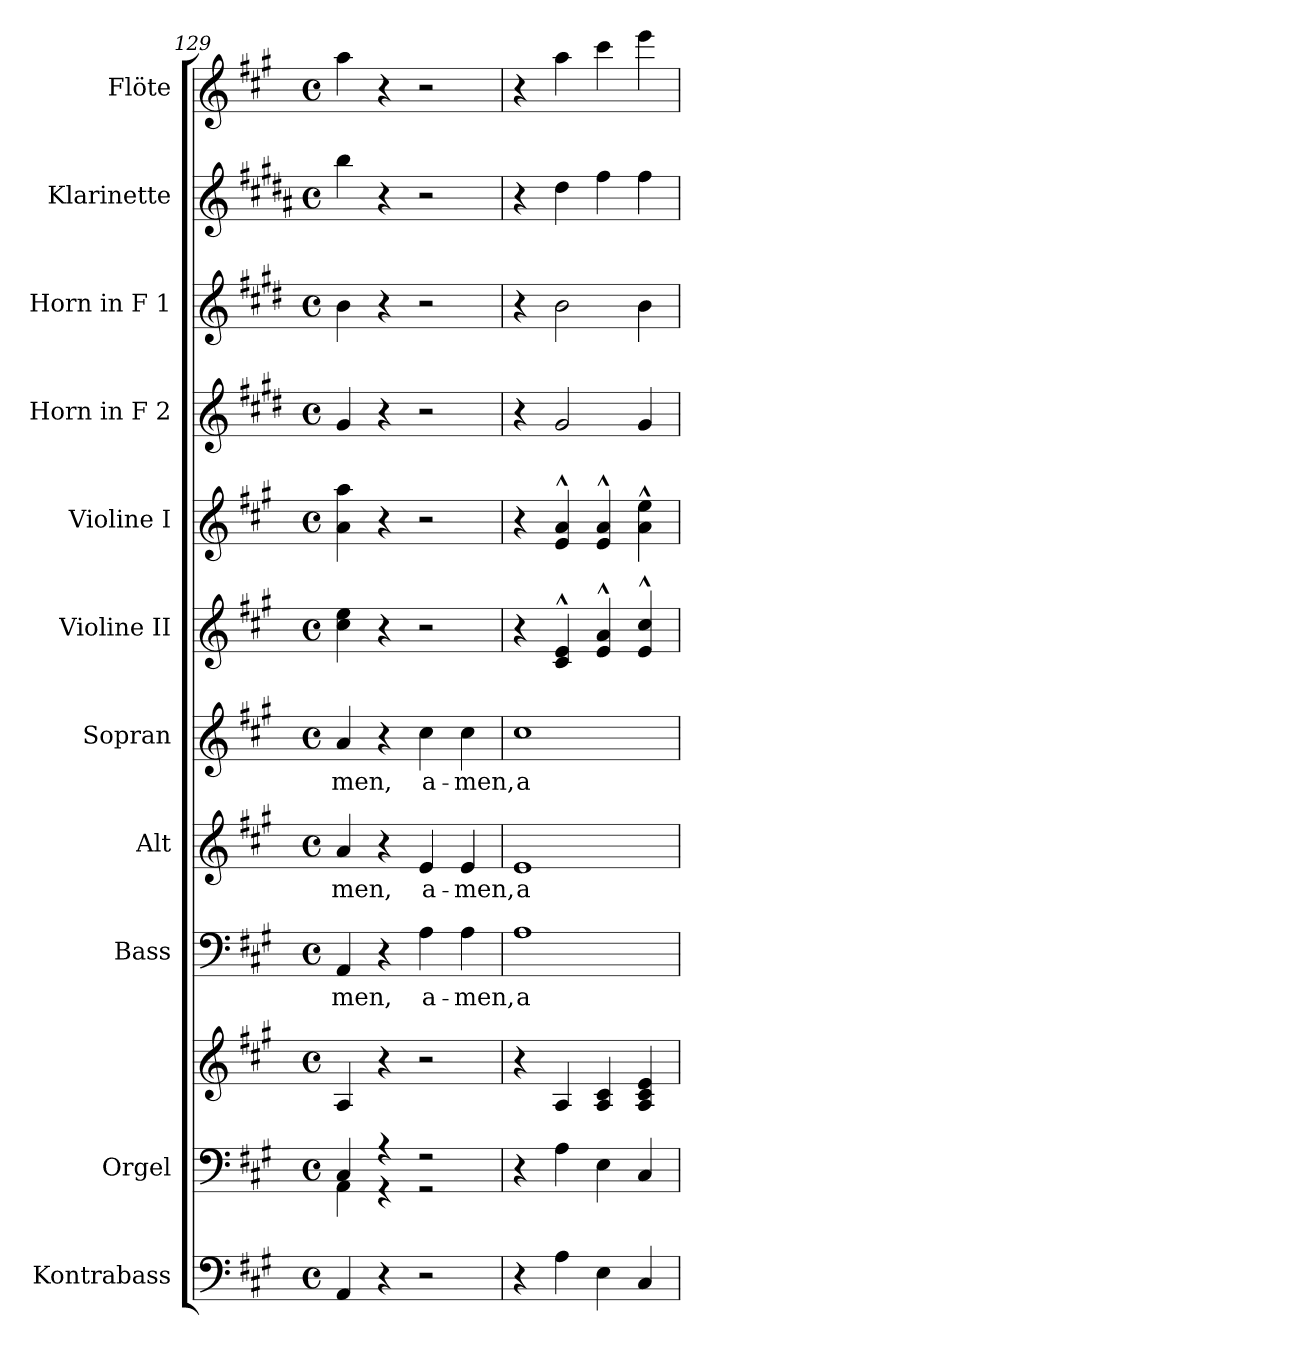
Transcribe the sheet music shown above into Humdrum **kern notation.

**kern	**kern	**kern	**kern	**text	**kern	**text	**kern	**text	**kern	**kern	**kern	**kern	**kern	**kern
*part11	*part10	*part10	*part9	*part9	*part8	*part8	*part7	*part7	*part6	*part5	*part4	*part3	*part2	*part1
*staff12	*staff11	*staff10	*staff9	*staff9	*staff8	*staff8	*staff7	*staff7	*staff6	*staff5	*staff4	*staff3	*staff2	*staff1
*I"Kontrabass	*I"Orgel	*	*I"Bass	*	*I"Alt	*	*I"Sopran	*	*I"Violine II	*I"Violine I	*I"Horn in F 2	*I"Horn in F 1	*I"Klarinette	*I"Flöte
*I'Kb.	*I'Org.	*	*I'B.	*	*I'A.	*	*I'S.	*	*I'Vl. II	*I'Vl. I	*	*	*I'Kl.	*I'Fl.
*clefF4	*clefF4	*clefG2	*clefF4	*	*clefG2	*	*clefG2	*	*clefG2	*clefG2	*clefG2	*clefG2	*clefG2	*clefG2
*ITrd7c12	*	*	*	*	*	*	*	*	*	*	*ITrd4c7	*ITrd4c7	*ITrd1c2	*
*k[f#c#g#]	*k[f#c#g#]	*k[f#c#g#]	*k[f#c#g#]	*	*k[f#c#g#]	*	*k[f#c#g#]	*	*k[f#c#g#]	*k[f#c#g#]	*k[f#c#g#]	*k[f#c#g#]	*k[f#c#g#]	*k[f#c#g#]
*A:	*A:	*A:	*A:	*	*A:	*	*A:	*	*A:	*A:	*A:	*A:	*A:	*A:
*M4/4	*M4/4	*M4/4	*M4/4	*	*M4/4	*	*M4/4	*	*M4/4	*M4/4	*M4/4	*M4/4	*M4/4	*M4/4
*met(c)	*met(c)	*met(c)	*met(c)	*	*met(c)	*	*met(c)	*	*met(c)	*met(c)	*met(c)	*met(c)	*met(c)	*met(c)
=129	=129	=129	=129	=129	=129	=129	=129	=129	=129	=129	=129	=129	=129	=129
*	*^	*	*	*	*	*	*	*	*	*	*	*	*	*
!	!	!	!	!	!LO:LY:b	!	!LO:LY:b	!	!LO:LY:b	!	!	!	!	!	!
4AAA/	4C#/	4AA\	4A/	4AA/	-men,	4a/	-men,	4a/	-men,	4cc#\ 4ee\	4a\ 4aa\	4c#/	4e\	4aa\	4aa\
4r	4r	4r	4r	4r	.	4r	.	4r	.	4r	4r	4r	4r	4r	4r
!	!	!	!	!	!LO:LY:b	!	!LO:LY:b	!	!LO:LY:b	!	!	!	!	!	!
2r	2r	2r	2r	4A\	a-	4e/	a-	4cc#\	a-	2r	2r	2r	2r	2r	2r
!	!	!	!	!	!LO:LY:b	!	!LO:LY:b	!	!LO:LY:b	!	!	!	!	!	!
.	.	.	.	4A\	-men,	4e/	-men,	4cc#\	-men,	.	.	.	.	.	.
*	*v	*v	*	*	*	*	*	*	*	*	*	*	*	*	*
=130	=130	=130	=130	=130	=130	=130	=130	=130	=130	=130	=130	=130	=130	=130
!	!	!	!	!LO:LY:b	!	!LO:LY:b	!	!LO:LY:b	!	!	!	!	!	!
4r	4r	4r	1A	a-	1e	a-	1cc#	a-	4r	4r	4r	4r	4r	4r
4AA\	4A\	4A/	.	.	.	.	.	.	4c#/^^> 4e/^^>	4e/^^> 4a/^^>	2c#/	2e\	4cc#\	4aa\
4EE\	4E\	4A/ 4c#/	.	.	.	.	.	.	4e/^^> 4a/^^>	4e/^^> 4a/^^>	.	.	4ee\	4ccc#\
4CC#/	4C#/	4A/ 4c#/ 4e/	.	.	.	.	.	.	4e/^^> 4cc#/^^>	4a\^^> 4ee\^^>	4c#/	4e\	4ee\	4eee\
=	=	=	=	=	=	=	=	=	=	=	=	=	=	=
*-	*-	*-	*-	*-	*-	*-	*-	*-	*-	*-	*-	*-	*-	*-
